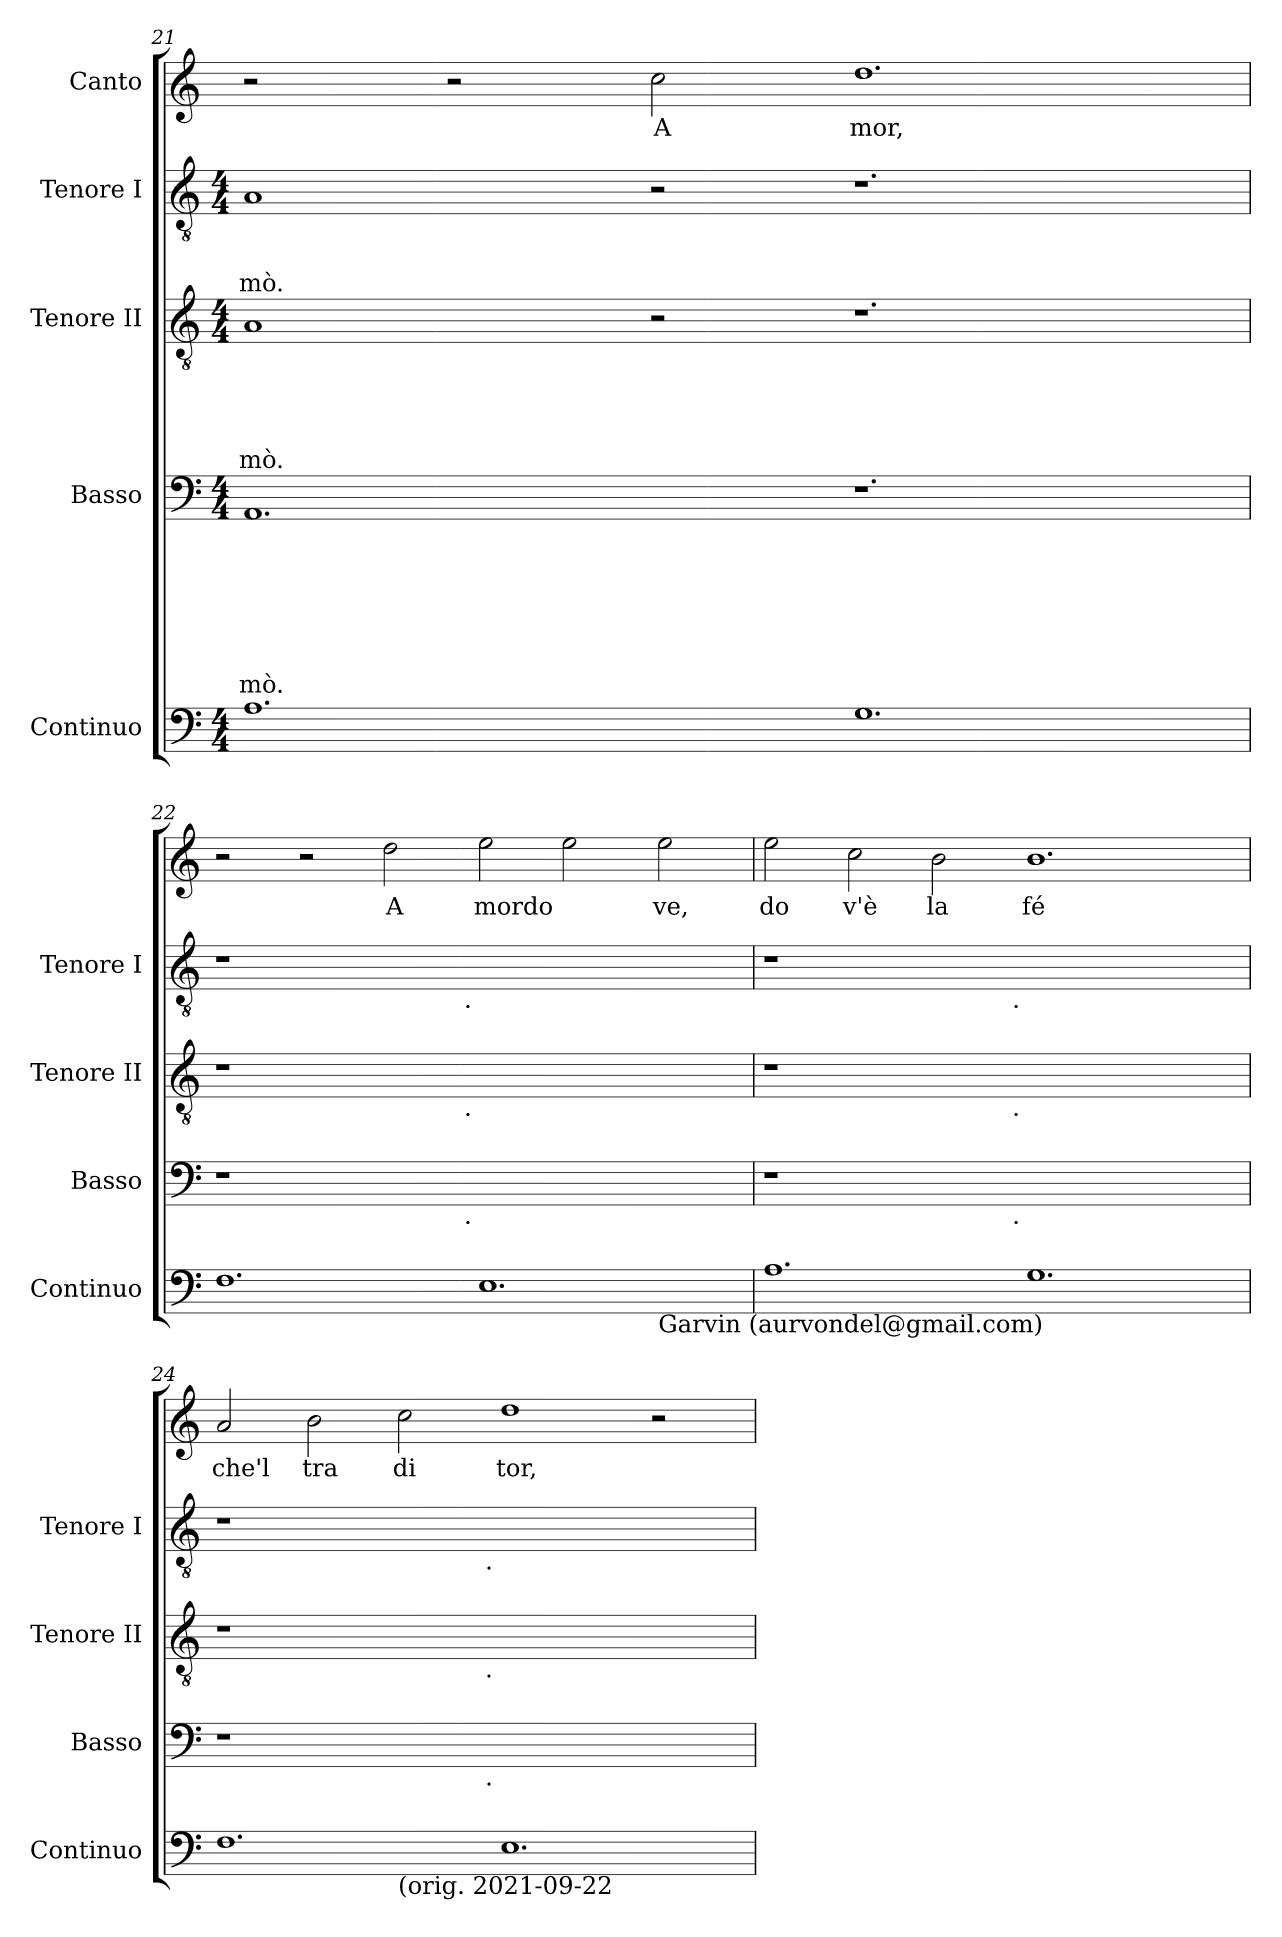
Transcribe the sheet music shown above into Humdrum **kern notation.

**kern	**kern	**text	**text	**text	**text	**text	**text	**text	**kern	**text	**text	**text	**text	**text	**kern	**text	**text	**text	**kern	**text
*part5	*part4	*part4	*part4	*part4	*part4	*part4	*part4	*part4	*part3	*part3	*part3	*part3	*part3	*part3	*part2	*part2	*part2	*part2	*part1	*part1
*staff5	*staff4	*staff4	*staff4	*staff4	*staff4	*staff4	*staff4	*staff4	*staff3	*staff3	*staff3	*staff3	*staff3	*staff3	*staff2	*staff2	*staff2	*staff2	*staff1	*staff1
*I"Continuo	*I"Basso	*	*	*	*	*	*	*	*I"Tenore II	*	*	*	*	*	*I"Tenore I	*	*	*	*I"Canto	*
*I'Continuo	*I'Basso	*	*	*	*	*	*	*	*I'Tenore II	*	*	*	*	*	*I'Tenore I	*	*	*	*	*
!!LO:LB:g=z
*clefF4	*clefF4	*	*	*	*	*	*	*	*clefGv2	*	*	*	*	*	*clefGv2	*	*	*	*clefG2	*
*k[]	*k[]	*	*	*	*	*	*	*	*k[]	*	*	*	*	*	*k[]	*	*	*	*k[]	*
*C:	*C:	*	*	*	*	*	*	*	*C:	*	*	*	*	*	*C:	*	*	*	*C:	*
*M4/4	*M4/4	*	*	*	*	*	*	*	*M4/4	*	*	*	*	*	*M4/4	*	*	*	*	*
=21	=21	=21	=21	=21	=21	=21	=21	=21	=21	=21	=21	=21	=21	=21	=21	=21	=21	=21	=21	=21
!	!	!	!	!	!	!	!	!LO:LY:b	!	!	!	!	!	!LO:LY:b	!	!	!	!LO:LY:b	!	!
1.A	1.AA	.	.	.	.	.	.	mò.	1A	.	.	.	.	mò.	1A	.	.	-mò.	2r	.
.	.	.	.	.	.	.	.	.	.	.	.	.	.	.	.	.	.	.	2r	.
!	!	!	!	!	!	!	!	!	!	!	!	!	!	!	!	!	!	!	!	!LO:LY:b
.	.	.	.	.	.	.	.	.	2r	.	.	.	.	.	2r	.	.	.	2cc\	A
!	!	!	!	!	!	!	!	!	!	!	!	!	!	!	!	!	!	!	!	!LO:LY:b
1.G	1.r	.	.	.	.	.	.	.	1.r	.	.	.	.	.	1.r	.	.	.	1.dd	mor,
=22	=22	=22	=22	=22	=22	=22	=22	=22	=22	=22	=22	=22	=22	=22	=22	=22	=22	=22	=22	=22
!LO:TX:b:t=Typeset by Allen	!	!	!	!	!	!	!	!	!	!	!	!	!	!	!	!	!	!	!	!
*^	*	*	*	*	*	*	*	*	*	*	*	*	*	*	*	*	*	*	*	*
1.F	1ryy	1r	.	.	.	.	.	.	.	1r	.	.	.	.	.	1r	.	.	.	2r	.
.	.	.	.	.	.	.	.	.	.	.	.	.	.	.	.	.	.	.	.	2r	.
!	!	!	!	!	!	!	!	!	!	!	!	!	!	!	!	!	!	!	!	!	!LO:LY:b
.	1.ryy	4...ryy	.	.	.	.	.	.	.	4...ryy	.	.	.	.	.	4...ryy	.	.	.	2dd\	A
!	!	!	!	!	!	!	!	!	!	!	!	!	!	!	!	!LO:TX:b:t=.	!	!	!	!	!
!	!	!	!	!	!	!	!	!	!	!LO:TX:b:t=.	!	!	!	!	!	!	!	!	!	!	!
!	!	!LO:TX:b:t=.	!	!	!	!	!	!	!	!	!	!	!	!	!	!	!	!	!	!	!
.	.	1ryy	.	.	.	.	.	.	.	1ryy	.	.	.	.	.	1ryy	.	.	.	.	.
!	!	!	!	!	!	!	!	!	!	!	!	!	!	!	!	!	!	!	!	!	!LO:LY:b
1.E	.	.	.	.	.	.	.	.	.	.	.	.	.	.	.	.	.	.	.	2ee\	mordo
.	.	.	.	.	.	.	.	.	.	.	.	.	.	.	.	.	.	.	.	2ee\	.
.	.	2ryy	.	.	.	.	.	.	.	2ryy	.	.	.	.	.	2ryy	.	.	.	.	.
!	!LO:TX:b:t=Garvin (aurvondel@gmail.com)	!	!	!	!	!	!	!	!	!	!	!	!	!	!	!	!	!	!	!	!
!	!	!	!	!	!	!	!	!	!	!	!	!	!	!	!	!	!	!	!	!	!LO:LY:b
.	2ryy	.	.	.	.	.	.	.	.	.	.	.	.	.	.	.	.	.	.	2ee\	ve,
.	.	32ryy	.	.	.	.	.	.	.	32ryy	.	.	.	.	.	32ryy	.	.	.	.	.
=23	=23	=23	=23	=23	=23	=23	=23	=23	=23	=23	=23	=23	=23	=23	=23	=23	=23	=23	=23	=23	=23
!	!	!	!	!	!	!	!	!	!	!	!	!	!	!	!	!	!	!	!	!	!LO:LY:b
*v	*v	*	*	*	*	*	*	*	*	*	*	*	*	*	*	*	*	*	*	*	*
1.A	1r	.	.	.	.	.	.	.	1r	.	.	.	.	.	1r	.	.	.	2ee\	do
!	!	!	!	!	!	!	!	!	!	!	!	!	!	!	!	!	!	!	!	!LO:LY:b
.	.	.	.	.	.	.	.	.	.	.	.	.	.	.	.	.	.	.	2cc\	v'è
!	!	!	!	!	!	!	!	!	!	!	!	!	!	!	!	!	!	!	!	!LO:LY:b
.	4...ryy	.	.	.	.	.	.	.	4...ryy	.	.	.	.	.	4...ryy	.	.	.	2b\	la
!	!	!	!	!	!	!	!	!	!	!	!	!	!	!	!LO:TX:b:t=.	!	!	!	!	!
!	!	!	!	!	!	!	!	!	!LO:TX:b:t=.	!	!	!	!	!	!	!	!	!	!	!
!	!LO:TX:b:t=.	!	!	!	!	!	!	!	!	!	!	!	!	!	!	!	!	!	!	!
.	1ryy	.	.	.	.	.	.	.	1ryy	.	.	.	.	.	1ryy	.	.	.	.	.
!	!	!	!	!	!	!	!	!	!	!	!	!	!	!	!	!	!	!	!	!LO:LY:b
1.G	.	.	.	.	.	.	.	.	.	.	.	.	.	.	.	.	.	.	1.b	fé
.	2ryy	.	.	.	.	.	.	.	2ryy	.	.	.	.	.	2ryy	.	.	.	.	.
.	32ryy	.	.	.	.	.	.	.	32ryy	.	.	.	.	.	32ryy	.	.	.	.	.
=24	=24	=24	=24	=24	=24	=24	=24	=24	=24	=24	=24	=24	=24	=24	=24	=24	=24	=24	=24	=24
!	!	!	!	!	!	!	!	!	!	!	!	!	!	!	!	!	!	!	!	!LO:LY:b
*^	*	*	*	*	*	*	*	*	*	*	*	*	*	*	*	*	*	*	*	*
1.F	1ryy	1r	.	.	.	.	.	.	.	1r	.	.	.	.	.	1r	.	.	.	2a/	che'l
!	!	!	!	!	!	!	!	!	!	!	!	!	!	!	!	!	!	!	!	!	!LO:LY:b
.	.	.	.	.	.	.	.	.	.	.	.	.	.	.	.	.	.	.	.	2b\	tra
!	!LO:TX:b:t=(orig. 2021-09-22	!	!	!	!	!	!	!	!	!	!	!	!	!	!	!	!	!	!	!	!
!	!	!	!	!	!	!	!	!	!	!	!	!	!	!	!	!	!	!	!	!	!LO:LY:b
.	0ryy	4...ryy	.	.	.	.	.	.	.	4...ryy	.	.	.	.	.	4...ryy	.	.	.	2cc\	di
!	!	!	!	!	!	!	!	!	!	!	!	!	!	!	!	!LO:TX:b:t=.	!	!	!	!	!
!	!	!	!	!	!	!	!	!	!	!LO:TX:b:t=.	!	!	!	!	!	!	!	!	!	!	!
!	!	!LO:TX:b:t=.	!	!	!	!	!	!	!	!	!	!	!	!	!	!	!	!	!	!	!
.	.	1ryy	.	.	.	.	.	.	.	1ryy	.	.	.	.	.	1ryy	.	.	.	.	.
!	!	!	!	!	!	!	!	!	!	!	!	!	!	!	!	!	!	!	!	!	!LO:LY:b
1.E	.	.	.	.	.	.	.	.	.	.	.	.	.	.	.	.	.	.	.	1dd	tor,
.	.	2ryy	.	.	.	.	.	.	.	2ryy	.	.	.	.	.	2ryy	.	.	.	.	.
.	.	.	.	.	.	.	.	.	.	.	.	.	.	.	.	.	.	.	.	2r	.
.	.	32ryy	.	.	.	.	.	.	.	32ryy	.	.	.	.	.	32ryy	.	.	.	.	.
*v	*v	*	*	*	*	*	*	*	*	*	*	*	*	*	*	*	*	*	*	*	*
=	=	=	=	=	=	=	=	=	=	=	=	=	=	=	=	=	=	=	=	=
*-	*-	*-	*-	*-	*-	*-	*-	*-	*-	*-	*-	*-	*-	*-	*-	*-	*-	*-	*-	*-
